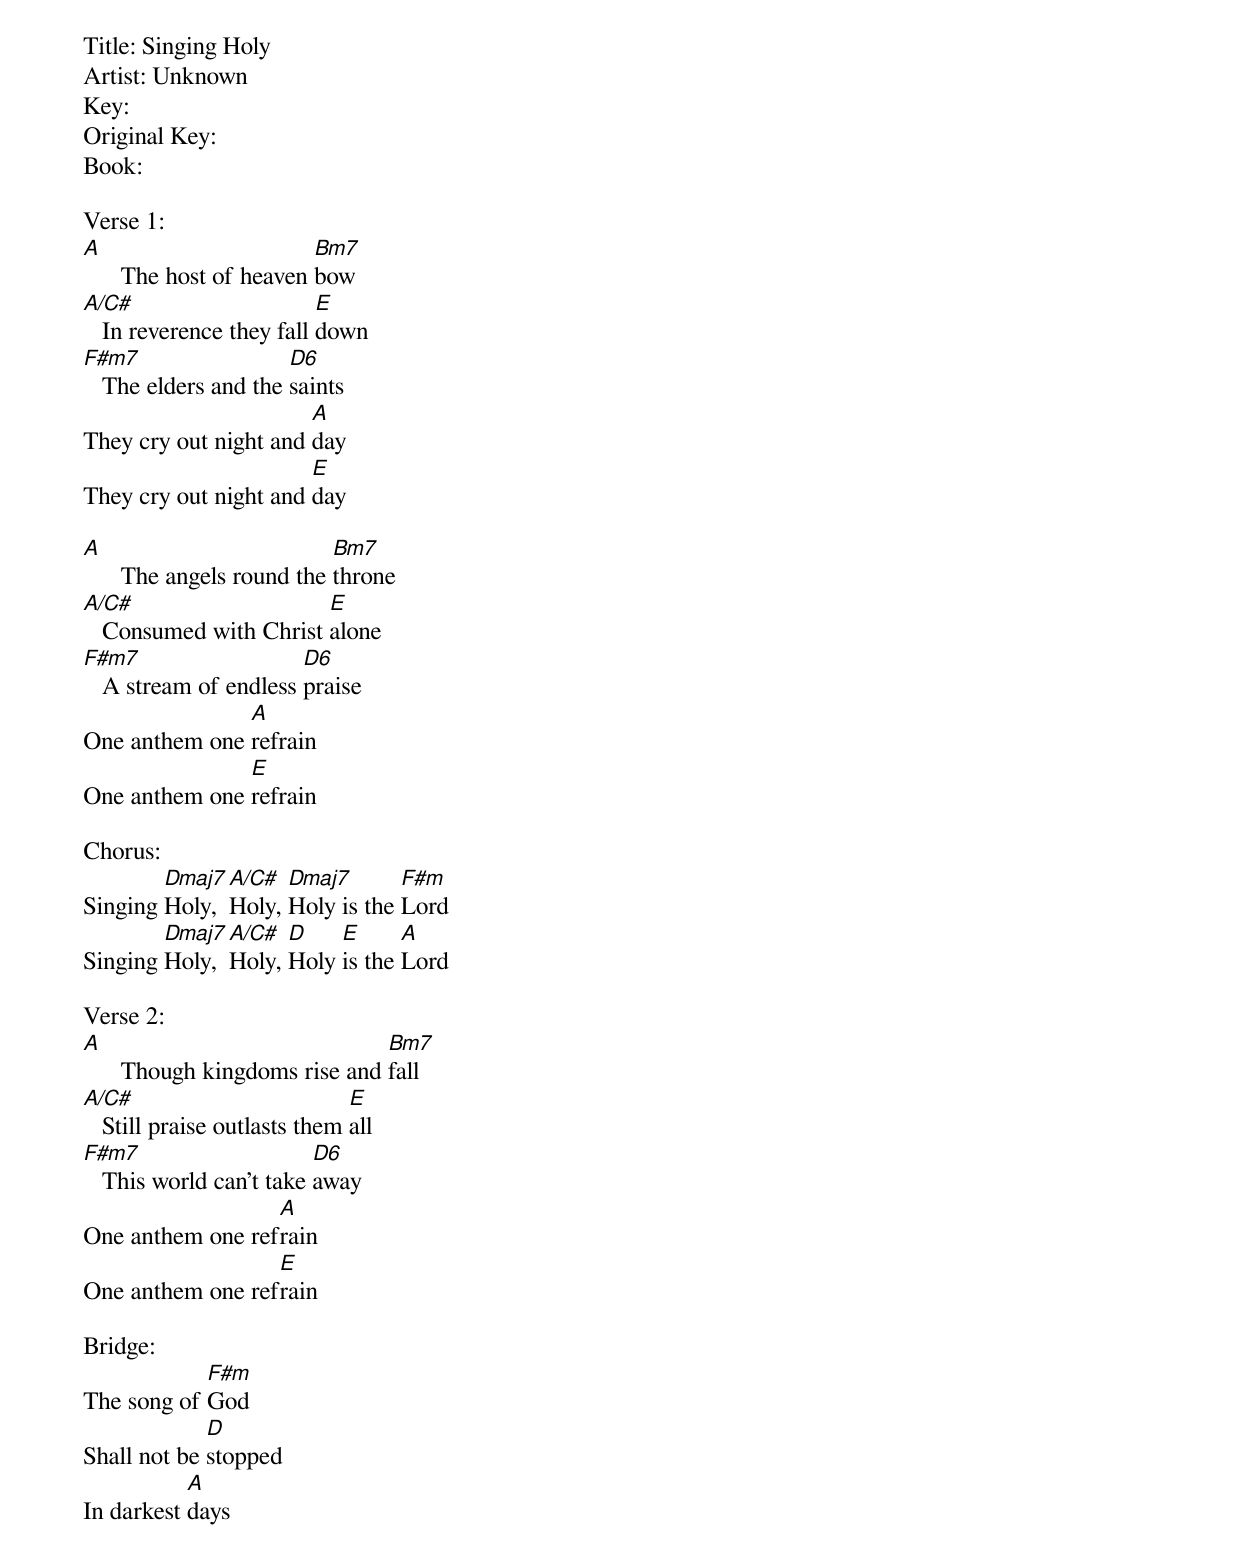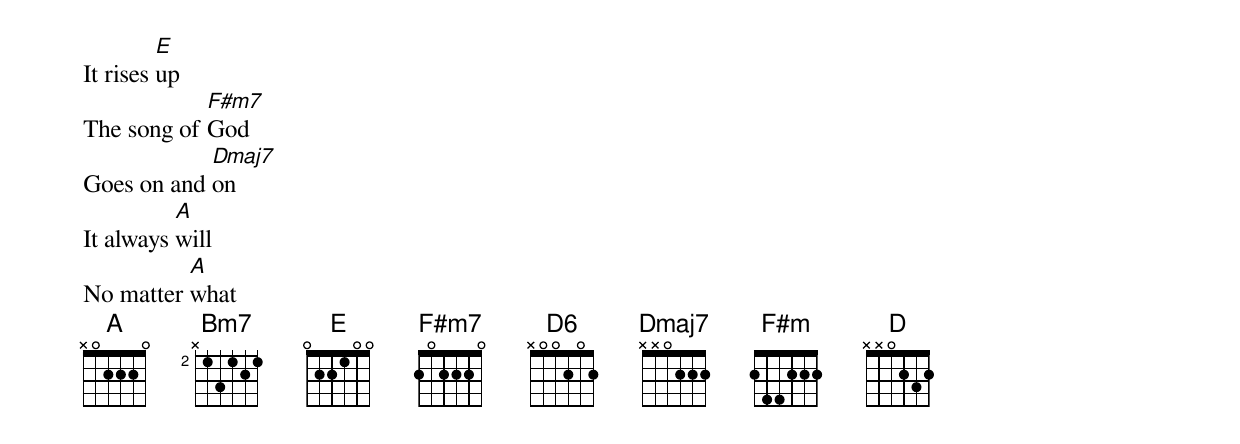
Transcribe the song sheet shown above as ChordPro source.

Title: Singing Holy
Artist: Unknown
Key: []
Original Key:
Book:

Verse 1:
[A]      The host of heaven [Bm7]bow
[A/C#]   In reverence they fall [E]down
[F#m7]   The elders and the [D6]saints
They cry out night and [A]day
They cry out night and [E]day

[A]      The angels round the [Bm7]throne
[A/C#]   Consumed with Christ [E]alone
[F#m7]   A stream of endless [D6]praise
One anthem one [A]refrain
One anthem one [E]refrain

Chorus:
Singing [Dmaj7]Holy, [A/C#]Holy, [Dmaj7]Holy is the [F#m]Lord
Singing [Dmaj7]Holy, [A/C#]Holy, [D]Holy [E]is the [A]Lord

Verse 2:
[A]      Though kingdoms rise and [Bm7]fall
[A/C#]   Still praise outlasts them [E]all
[F#m7]   This world can’t take [D6]away
One anthem one ref[A]rain
One anthem one ref[E]rain

Bridge:
The song of [F#m]God
Shall not be [D]stopped
In darkest [A]days
It rises [E]up
The song of [F#m7]God
Goes on and [Dmaj7]on
It always [A]will
No matter [A]what
